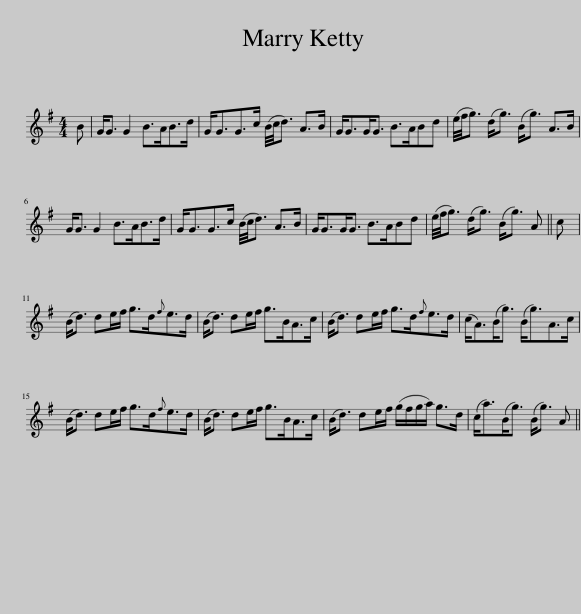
X:1
L:1/8
M:4/4
I:linebreak $
K:G
V:1 treble
V:1
 B | G<G G2 B>AB>d | G<GG>c (B/4c/4d3/2) A>B | G<GG<G B>ABd | (e/4f/4g3/2) (d<g) (B<g) A>B |$ %5
 G<G G2 B>AB>d | G<GG>c (B/4c/4d3/2) A>B | G<GG<G B>ABd | (e/4f/4g3/2) (d<g) (B<g) A || c |$ %10
 (B<d) de/f/ g>d{f}e>d | (B<d) de/f/ g>BA>c | (B<d) de/f/ g>d{f}e>d | (c<A)(B<g) (B<g)A>c |$ (B<d) de/f/ g>d{f}e>d | %15
 (B<d) de/f/ g>BA>c | (B<d) de/f/ (g/f/g/a/) g>d | (c<a)(B<g) (B<g) A || %18
